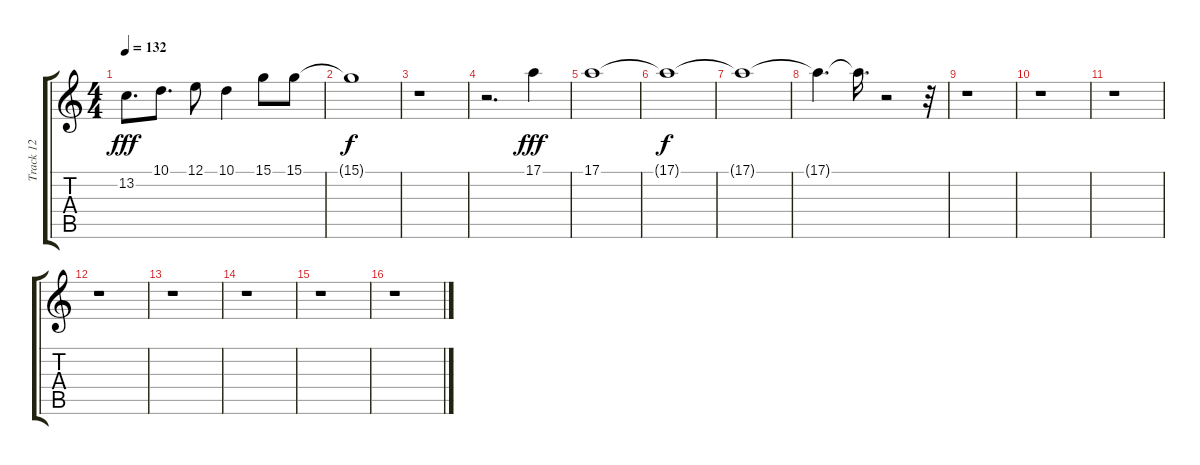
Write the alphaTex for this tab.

\track ("Track 12" "Track 12") {instrument tenorsax}
\staff {score tabs}
\tuning (E4 B3 G3 D3 A2 E2) {hide}
\ts (4 4)
\tempo 132
\clef g2
\ks c
13.2.8{d dy fff} 10.1.8{d} 12.1.8 10.1.4 15.1.8 15.1.8 |
15.1{t}.1{dy f} |
r.1 |
r.2{d} 17.1.4{dy fff} |
17.1.1 |
17.1{t}.1{dy f} |
17.1{t}.1 |
17.1{t}.4{d} 17.1{t}.16{d} r.2 r.32 |
r.1 |
r.1 |
r.1 |
r.1 |
r.1 |
r.1 |
r.1 |
r.1
